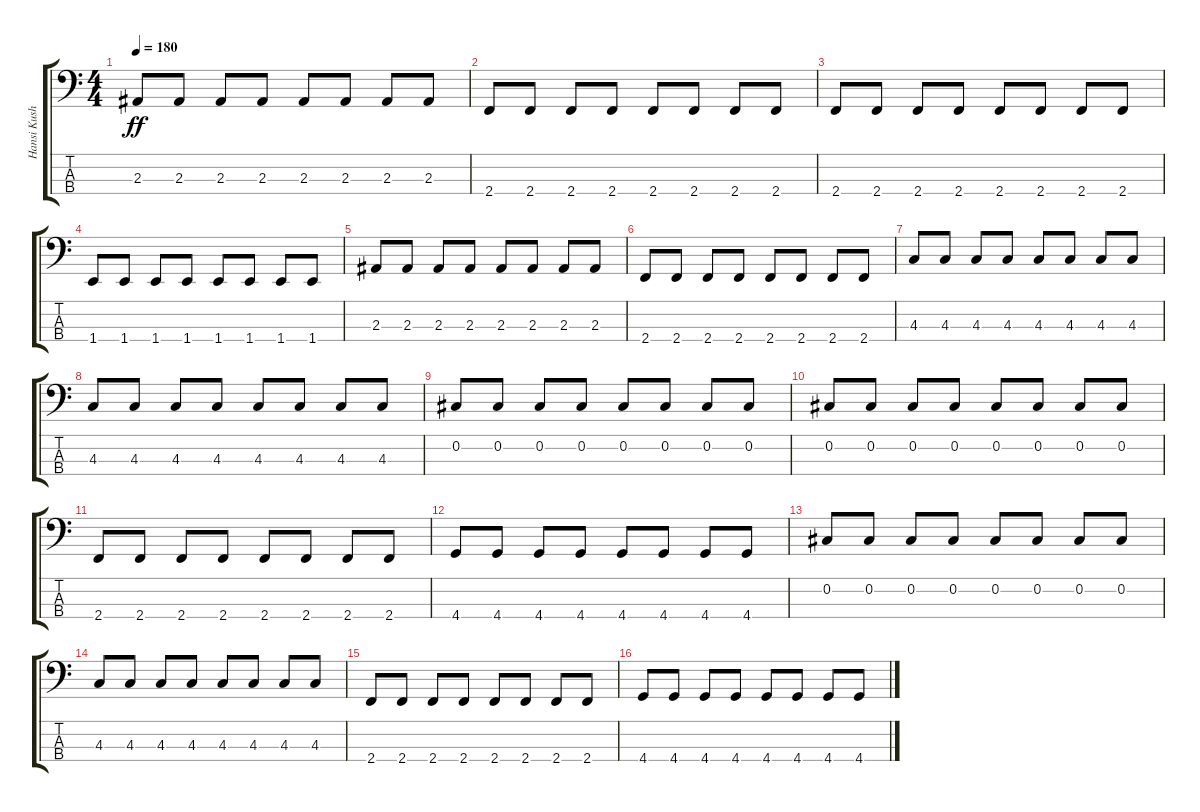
\track ("Hansi Kush" "Hansi Kush") {instrument electricbassfinger}
\staff {score tabs}
\tuning (Gb2 Db2 Ab1 Eb1) {hide}
\ts (4 4)
\tempo 180
\clef f4
\ks c
2.3.8{dy ff} 2.3.8 2.3.8 2.3.8 2.3.8 2.3.8 2.3.8 2.3.8 |
2.4.8 2.4.8 2.4.8 2.4.8 2.4.8 2.4.8 2.4.8 2.4.8 |
2.4.8 2.4.8 2.4.8 2.4.8 2.4.8 2.4.8 2.4.8 2.4.8 |
1.4.8 1.4.8 1.4.8 1.4.8 1.4.8 1.4.8 1.4.8 1.4.8 |
2.3.8 2.3.8 2.3.8 2.3.8 2.3.8 2.3.8 2.3.8 2.3.8 |
2.4.8 2.4.8 2.4.8 2.4.8 2.4.8 2.4.8 2.4.8 2.4.8 |
4.3.8 4.3.8 4.3.8 4.3.8 4.3.8 4.3.8 4.3.8 4.3.8 |
4.3.8 4.3.8 4.3.8 4.3.8 4.3.8 4.3.8 4.3.8 4.3.8 |
0.2.8 0.2.8 0.2.8 0.2.8 0.2.8 0.2.8 0.2.8 0.2.8 |
0.2.8 0.2.8 0.2.8 0.2.8 0.2.8 0.2.8 0.2.8 0.2.8 |
2.4.8 2.4.8 2.4.8 2.4.8 2.4.8 2.4.8 2.4.8 2.4.8 |
4.4.8 4.4.8 4.4.8 4.4.8 4.4.8 4.4.8 4.4.8 4.4.8 |
0.2.8 0.2.8 0.2.8 0.2.8 0.2.8 0.2.8 0.2.8 0.2.8 |
4.3.8 4.3.8 4.3.8 4.3.8 4.3.8 4.3.8 4.3.8 4.3.8 |
2.4.8 2.4.8 2.4.8 2.4.8 2.4.8 2.4.8 2.4.8 2.4.8 |
4.4.8 4.4.8 4.4.8 4.4.8 4.4.8 4.4.8 4.4.8 4.4.8
